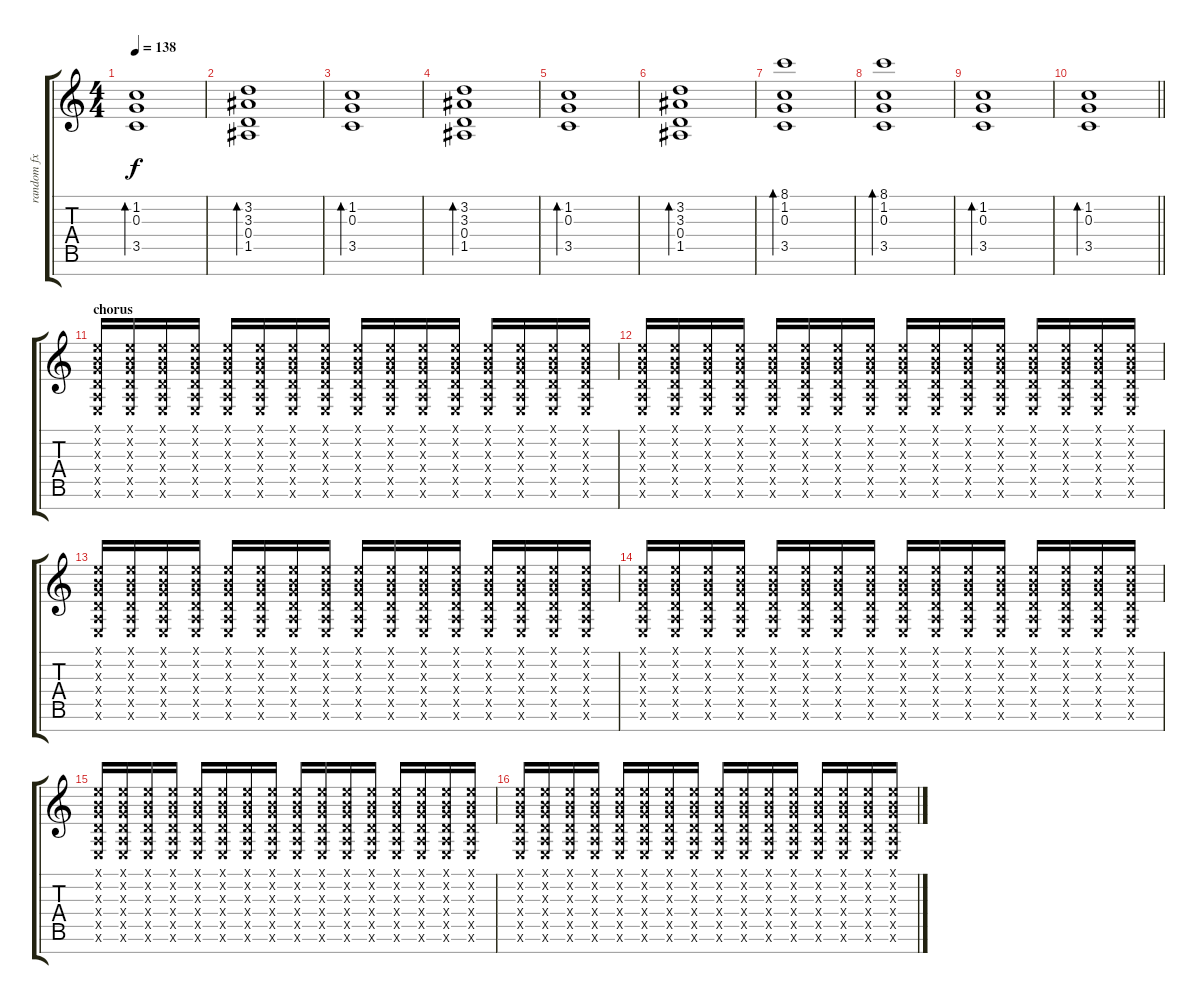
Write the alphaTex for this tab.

\track ("random fx" "random fx") {instrument acousticguitarsteel}
\staff {score tabs}
\tuning (E4 B3 G3 D3 A2 E2 B1) {hide}
\ts (4 4)
\tempo 138
\clef g2
\ks c
(1.2 0.3 3.5).1{bd 120 dy f} |
(3.2 3.3 0.4 1.5).1{bd 120} |
(1.2 0.3 3.5).1{bd 120} |
(3.2 3.3 0.4 1.5).1{bd 120} |
(1.2 0.3 3.5).1{bd 120} |
(3.2 3.3 0.4 1.5).1{bd 120} |
(8.1 1.2 0.3 3.5).1{bd 120} |
(8.1 1.2 0.3 3.5).1{bd 120} |
(1.2 0.3 3.5).1{bd 120} |
\barLineRight lightlight
(1.2 0.3 3.5).1{bd 120} |
\section ("" "chorus")
(0.1{x} 0.2{x} 0.3{x} 0.4{x} 0.5{x} 0.6{x}).16{volume 4 instrument acousticguitarsteel} (0.1{x} 0.2{x} 0.3{x} 0.4{x} 0.5{x} 0.6{x}).16 (0.1{x} 0.2{x} 0.3{x} 0.4{x} 0.5{x} 0.6{x}).16 (0.1{x} 0.2{x} 0.3{x} 0.4{x} 0.5{x} 0.6{x}).16 (0.1{x} 0.2{x} 0.3{x} 0.4{x} 0.5{x} 0.6{x}).16 (0.1{x} 0.2{x} 0.3{x} 0.4{x} 0.5{x} 0.6{x}).16 (0.1{x} 0.2{x} 0.3{x} 0.4{x} 0.5{x} 0.6{x}).16 (0.1{x} 0.2{x} 0.3{x} 0.4{x} 0.5{x} 0.6{x}).16 (0.1{x} 0.2{x} 0.3{x} 0.4{x} 0.5{x} 0.6{x}).16 (0.1{x} 0.2{x} 0.3{x} 0.4{x} 0.5{x} 0.6{x}).16 (0.1{x} 0.2{x} 0.3{x} 0.4{x} 0.5{x} 0.6{x}).16 (0.1{x} 0.2{x} 0.3{x} 0.4{x} 0.5{x} 0.6{x}).16 (0.1{x} 0.2{x} 0.3{x} 0.4{x} 0.5{x} 0.6{x}).16 (0.1{x} 0.2{x} 0.3{x} 0.4{x} 0.5{x} 0.6{x}).16 (0.1{x} 0.2{x} 0.3{x} 0.4{x} 0.5{x} 0.6{x}).16 (0.1{x} 0.2{x} 0.3{x} 0.4{x} 0.5{x} 0.6{x}).16 |
(0.1{x} 0.2{x} 0.3{x} 0.4{x} 0.5{x} 0.6{x}).16 (0.1{x} 0.2{x} 0.3{x} 0.4{x} 0.5{x} 0.6{x}).16 (0.1{x} 0.2{x} 0.3{x} 0.4{x} 0.5{x} 0.6{x}).16 (0.1{x} 0.2{x} 0.3{x} 0.4{x} 0.5{x} 0.6{x}).16 (0.1{x} 0.2{x} 0.3{x} 0.4{x} 0.5{x} 0.6{x}).16 (0.1{x} 0.2{x} 0.3{x} 0.4{x} 0.5{x} 0.6{x}).16 (0.1{x} 0.2{x} 0.3{x} 0.4{x} 0.5{x} 0.6{x}).16 (0.1{x} 0.2{x} 0.3{x} 0.4{x} 0.5{x} 0.6{x}).16 (0.1{x} 0.2{x} 0.3{x} 0.4{x} 0.5{x} 0.6{x}).16 (0.1{x} 0.2{x} 0.3{x} 0.4{x} 0.5{x} 0.6{x}).16 (0.1{x} 0.2{x} 0.3{x} 0.4{x} 0.5{x} 0.6{x}).16 (0.1{x} 0.2{x} 0.3{x} 0.4{x} 0.5{x} 0.6{x}).16 (0.1{x} 0.2{x} 0.3{x} 0.4{x} 0.5{x} 0.6{x}).16 (0.1{x} 0.2{x} 0.3{x} 0.4{x} 0.5{x} 0.6{x}).16 (0.1{x} 0.2{x} 0.3{x} 0.4{x} 0.5{x} 0.6{x}).16 (0.1{x} 0.2{x} 0.3{x} 0.4{x} 0.5{x} 0.6{x}).16 |
(0.1{x} 0.2{x} 0.3{x} 0.4{x} 0.5{x} 0.6{x}).16 (0.1{x} 0.2{x} 0.3{x} 0.4{x} 0.5{x} 0.6{x}).16 (0.1{x} 0.2{x} 0.3{x} 0.4{x} 0.5{x} 0.6{x}).16 (0.1{x} 0.2{x} 0.3{x} 0.4{x} 0.5{x} 0.6{x}).16 (0.1{x} 0.2{x} 0.3{x} 0.4{x} 0.5{x} 0.6{x}).16 (0.1{x} 0.2{x} 0.3{x} 0.4{x} 0.5{x} 0.6{x}).16 (0.1{x} 0.2{x} 0.3{x} 0.4{x} 0.5{x} 0.6{x}).16 (0.1{x} 0.2{x} 0.3{x} 0.4{x} 0.5{x} 0.6{x}).16 (0.1{x} 0.2{x} 0.3{x} 0.4{x} 0.5{x} 0.6{x}).16 (0.1{x} 0.2{x} 0.3{x} 0.4{x} 0.5{x} 0.6{x}).16 (0.1{x} 0.2{x} 0.3{x} 0.4{x} 0.5{x} 0.6{x}).16 (0.1{x} 0.2{x} 0.3{x} 0.4{x} 0.5{x} 0.6{x}).16 (0.1{x} 0.2{x} 0.3{x} 0.4{x} 0.5{x} 0.6{x}).16 (0.1{x} 0.2{x} 0.3{x} 0.4{x} 0.5{x} 0.6{x}).16 (0.1{x} 0.2{x} 0.3{x} 0.4{x} 0.5{x} 0.6{x}).16 (0.1{x} 0.2{x} 0.3{x} 0.4{x} 0.5{x} 0.6{x}).16 |
(0.1{x} 0.2{x} 0.3{x} 0.4{x} 0.5{x} 0.6{x}).16 (0.1{x} 0.2{x} 0.3{x} 0.4{x} 0.5{x} 0.6{x}).16 (0.1{x} 0.2{x} 0.3{x} 0.4{x} 0.5{x} 0.6{x}).16 (0.1{x} 0.2{x} 0.3{x} 0.4{x} 0.5{x} 0.6{x}).16 (0.1{x} 0.2{x} 0.3{x} 0.4{x} 0.5{x} 0.6{x}).16 (0.1{x} 0.2{x} 0.3{x} 0.4{x} 0.5{x} 0.6{x}).16 (0.1{x} 0.2{x} 0.3{x} 0.4{x} 0.5{x} 0.6{x}).16 (0.1{x} 0.2{x} 0.3{x} 0.4{x} 0.5{x} 0.6{x}).16 (0.1{x} 0.2{x} 0.3{x} 0.4{x} 0.5{x} 0.6{x}).16 (0.1{x} 0.2{x} 0.3{x} 0.4{x} 0.5{x} 0.6{x}).16 (0.1{x} 0.2{x} 0.3{x} 0.4{x} 0.5{x} 0.6{x}).16 (0.1{x} 0.2{x} 0.3{x} 0.4{x} 0.5{x} 0.6{x}).16 (0.1{x} 0.2{x} 0.3{x} 0.4{x} 0.5{x} 0.6{x}).16 (0.1{x} 0.2{x} 0.3{x} 0.4{x} 0.5{x} 0.6{x}).16 (0.1{x} 0.2{x} 0.3{x} 0.4{x} 0.5{x} 0.6{x}).16 (0.1{x} 0.2{x} 0.3{x} 0.4{x} 0.5{x} 0.6{x}).16 |
(0.1{x} 0.2{x} 0.3{x} 0.4{x} 0.5{x} 0.6{x}).16 (0.1{x} 0.2{x} 0.3{x} 0.4{x} 0.5{x} 0.6{x}).16 (0.1{x} 0.2{x} 0.3{x} 0.4{x} 0.5{x} 0.6{x}).16 (0.1{x} 0.2{x} 0.3{x} 0.4{x} 0.5{x} 0.6{x}).16 (0.1{x} 0.2{x} 0.3{x} 0.4{x} 0.5{x} 0.6{x}).16 (0.1{x} 0.2{x} 0.3{x} 0.4{x} 0.5{x} 0.6{x}).16 (0.1{x} 0.2{x} 0.3{x} 0.4{x} 0.5{x} 0.6{x}).16 (0.1{x} 0.2{x} 0.3{x} 0.4{x} 0.5{x} 0.6{x}).16 (0.1{x} 0.2{x} 0.3{x} 0.4{x} 0.5{x} 0.6{x}).16 (0.1{x} 0.2{x} 0.3{x} 0.4{x} 0.5{x} 0.6{x}).16 (0.1{x} 0.2{x} 0.3{x} 0.4{x} 0.5{x} 0.6{x}).16 (0.1{x} 0.2{x} 0.3{x} 0.4{x} 0.5{x} 0.6{x}).16 (0.1{x} 0.2{x} 0.3{x} 0.4{x} 0.5{x} 0.6{x}).16 (0.1{x} 0.2{x} 0.3{x} 0.4{x} 0.5{x} 0.6{x}).16 (0.1{x} 0.2{x} 0.3{x} 0.4{x} 0.5{x} 0.6{x}).16 (0.1{x} 0.2{x} 0.3{x} 0.4{x} 0.5{x} 0.6{x}).16 |
(0.1{x} 0.2{x} 0.3{x} 0.4{x} 0.5{x} 0.6{x}).16 (0.1{x} 0.2{x} 0.3{x} 0.4{x} 0.5{x} 0.6{x}).16 (0.1{x} 0.2{x} 0.3{x} 0.4{x} 0.5{x} 0.6{x}).16 (0.1{x} 0.2{x} 0.3{x} 0.4{x} 0.5{x} 0.6{x}).16 (0.1{x} 0.2{x} 0.3{x} 0.4{x} 0.5{x} 0.6{x}).16 (0.1{x} 0.2{x} 0.3{x} 0.4{x} 0.5{x} 0.6{x}).16 (0.1{x} 0.2{x} 0.3{x} 0.4{x} 0.5{x} 0.6{x}).16 (0.1{x} 0.2{x} 0.3{x} 0.4{x} 0.5{x} 0.6{x}).16 (0.1{x} 0.2{x} 0.3{x} 0.4{x} 0.5{x} 0.6{x}).16 (0.1{x} 0.2{x} 0.3{x} 0.4{x} 0.5{x} 0.6{x}).16 (0.1{x} 0.2{x} 0.3{x} 0.4{x} 0.5{x} 0.6{x}).16 (0.1{x} 0.2{x} 0.3{x} 0.4{x} 0.5{x} 0.6{x}).16 (0.1{x} 0.2{x} 0.3{x} 0.4{x} 0.5{x} 0.6{x}).16 (0.1{x} 0.2{x} 0.3{x} 0.4{x} 0.5{x} 0.6{x}).16 (0.1{x} 0.2{x} 0.3{x} 0.4{x} 0.5{x} 0.6{x}).16 (0.1{x} 0.2{x} 0.3{x} 0.4{x} 0.5{x} 0.6{x}).16
